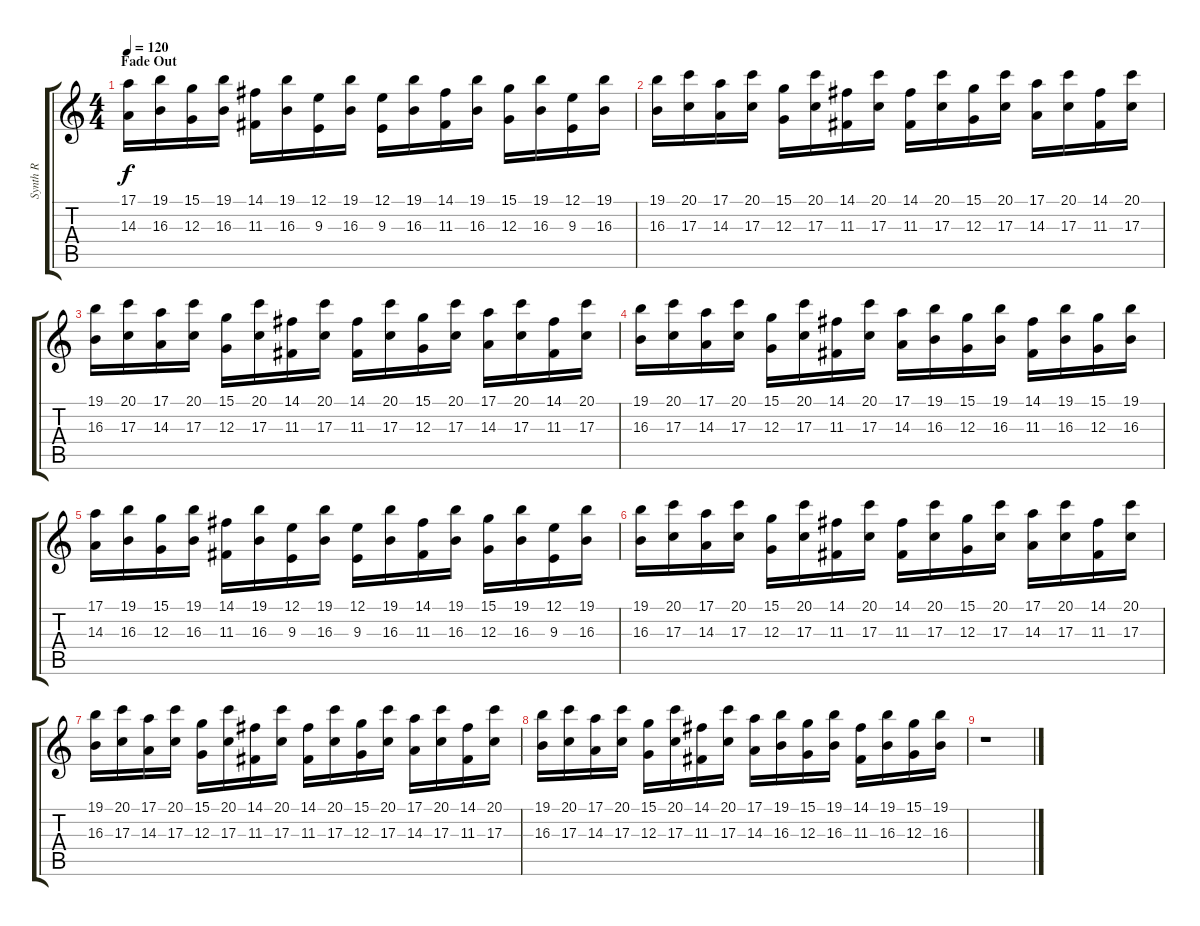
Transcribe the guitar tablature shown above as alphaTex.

\track ("Synth R" "Synth R") {instrument stringensemble1}
\staff {score tabs}
\tuning (E4 B3 G3 D3 A2 E2) {hide}
\ts (4 4)
\section ("" "Fade Out")
\tempo 120
\clef g2
\ks c
(17.1 14.3).16{dy f} (19.1 16.3).16 (15.1 12.3).16 (19.1 16.3).16 (14.1 11.3).16 (19.1 16.3).16 (12.1 9.3).16 (19.1 16.3).16 (12.1 9.3).16 (19.1 16.3).16 (14.1 11.3).16 (19.1 16.3).16 (15.1 12.3).16 (19.1 16.3).16 (12.1 9.3).16 (19.1 16.3).16 |
(19.1 16.3).16 (20.1 17.3).16 (17.1 14.3).16 (20.1 17.3).16 (15.1 12.3).16 (20.1 17.3).16 (14.1 11.3).16 (20.1 17.3).16 (14.1 11.3).16 (20.1 17.3).16 (15.1 12.3).16 (20.1 17.3).16 (17.1 14.3).16 (20.1 17.3).16 (14.1 11.3).16 (20.1 17.3).16 |
(19.1 16.3).16 (20.1 17.3).16 (17.1 14.3).16 (20.1 17.3).16 (15.1 12.3).16 (20.1 17.3).16 (14.1 11.3).16 (20.1 17.3).16 (14.1 11.3).16 (20.1 17.3).16 (15.1 12.3).16 (20.1 17.3).16 (17.1 14.3).16 (20.1 17.3).16 (14.1 11.3).16 (20.1 17.3).16 |
(19.1 16.3).16 (20.1 17.3).16 (17.1 14.3).16 (20.1 17.3).16 (15.1 12.3).16 (20.1 17.3).16 (14.1 11.3).16 (20.1 17.3).16 (17.1 14.3).16 (19.1 16.3).16 (15.1 12.3).16 (19.1 16.3).16 (14.1 11.3).16 (19.1 16.3).16 (15.1 12.3).16 (19.1 16.3).16 |
(17.1 14.3).16 (19.1 16.3).16 (15.1 12.3).16 (19.1 16.3).16 (14.1 11.3).16 (19.1 16.3).16 (12.1 9.3).16 (19.1 16.3).16 (12.1 9.3).16 (19.1 16.3).16 (14.1 11.3).16 (19.1 16.3).16 (15.1 12.3).16 (19.1 16.3).16 (12.1 9.3).16 (19.1 16.3).16 |
(19.1 16.3).16 (20.1 17.3).16 (17.1 14.3).16 (20.1 17.3).16 (15.1 12.3).16 (20.1 17.3).16 (14.1 11.3).16 (20.1 17.3).16 (14.1 11.3).16 (20.1 17.3).16 (15.1 12.3).16 (20.1 17.3).16 (17.1 14.3).16 (20.1 17.3).16 (14.1 11.3).16 (20.1 17.3).16 |
(19.1 16.3).16 (20.1 17.3).16 (17.1 14.3).16 (20.1 17.3).16 (15.1 12.3).16 (20.1 17.3).16 (14.1 11.3).16 (20.1 17.3).16 (14.1 11.3).16 (20.1 17.3).16 (15.1 12.3).16 (20.1 17.3).16 (17.1 14.3).16 (20.1 17.3).16 (14.1 11.3).16 (20.1 17.3).16 |
(19.1 16.3).16 (20.1 17.3).16 (17.1 14.3).16 (20.1 17.3).16 (15.1 12.3).16 (20.1 17.3).16 (14.1 11.3).16 (20.1 17.3).16 (17.1 14.3).16 (19.1 16.3).16 (15.1 12.3).16 (19.1 16.3).16 (14.1 11.3).16 (19.1 16.3).16 (15.1 12.3).16 (19.1 16.3).16 |
r.1
